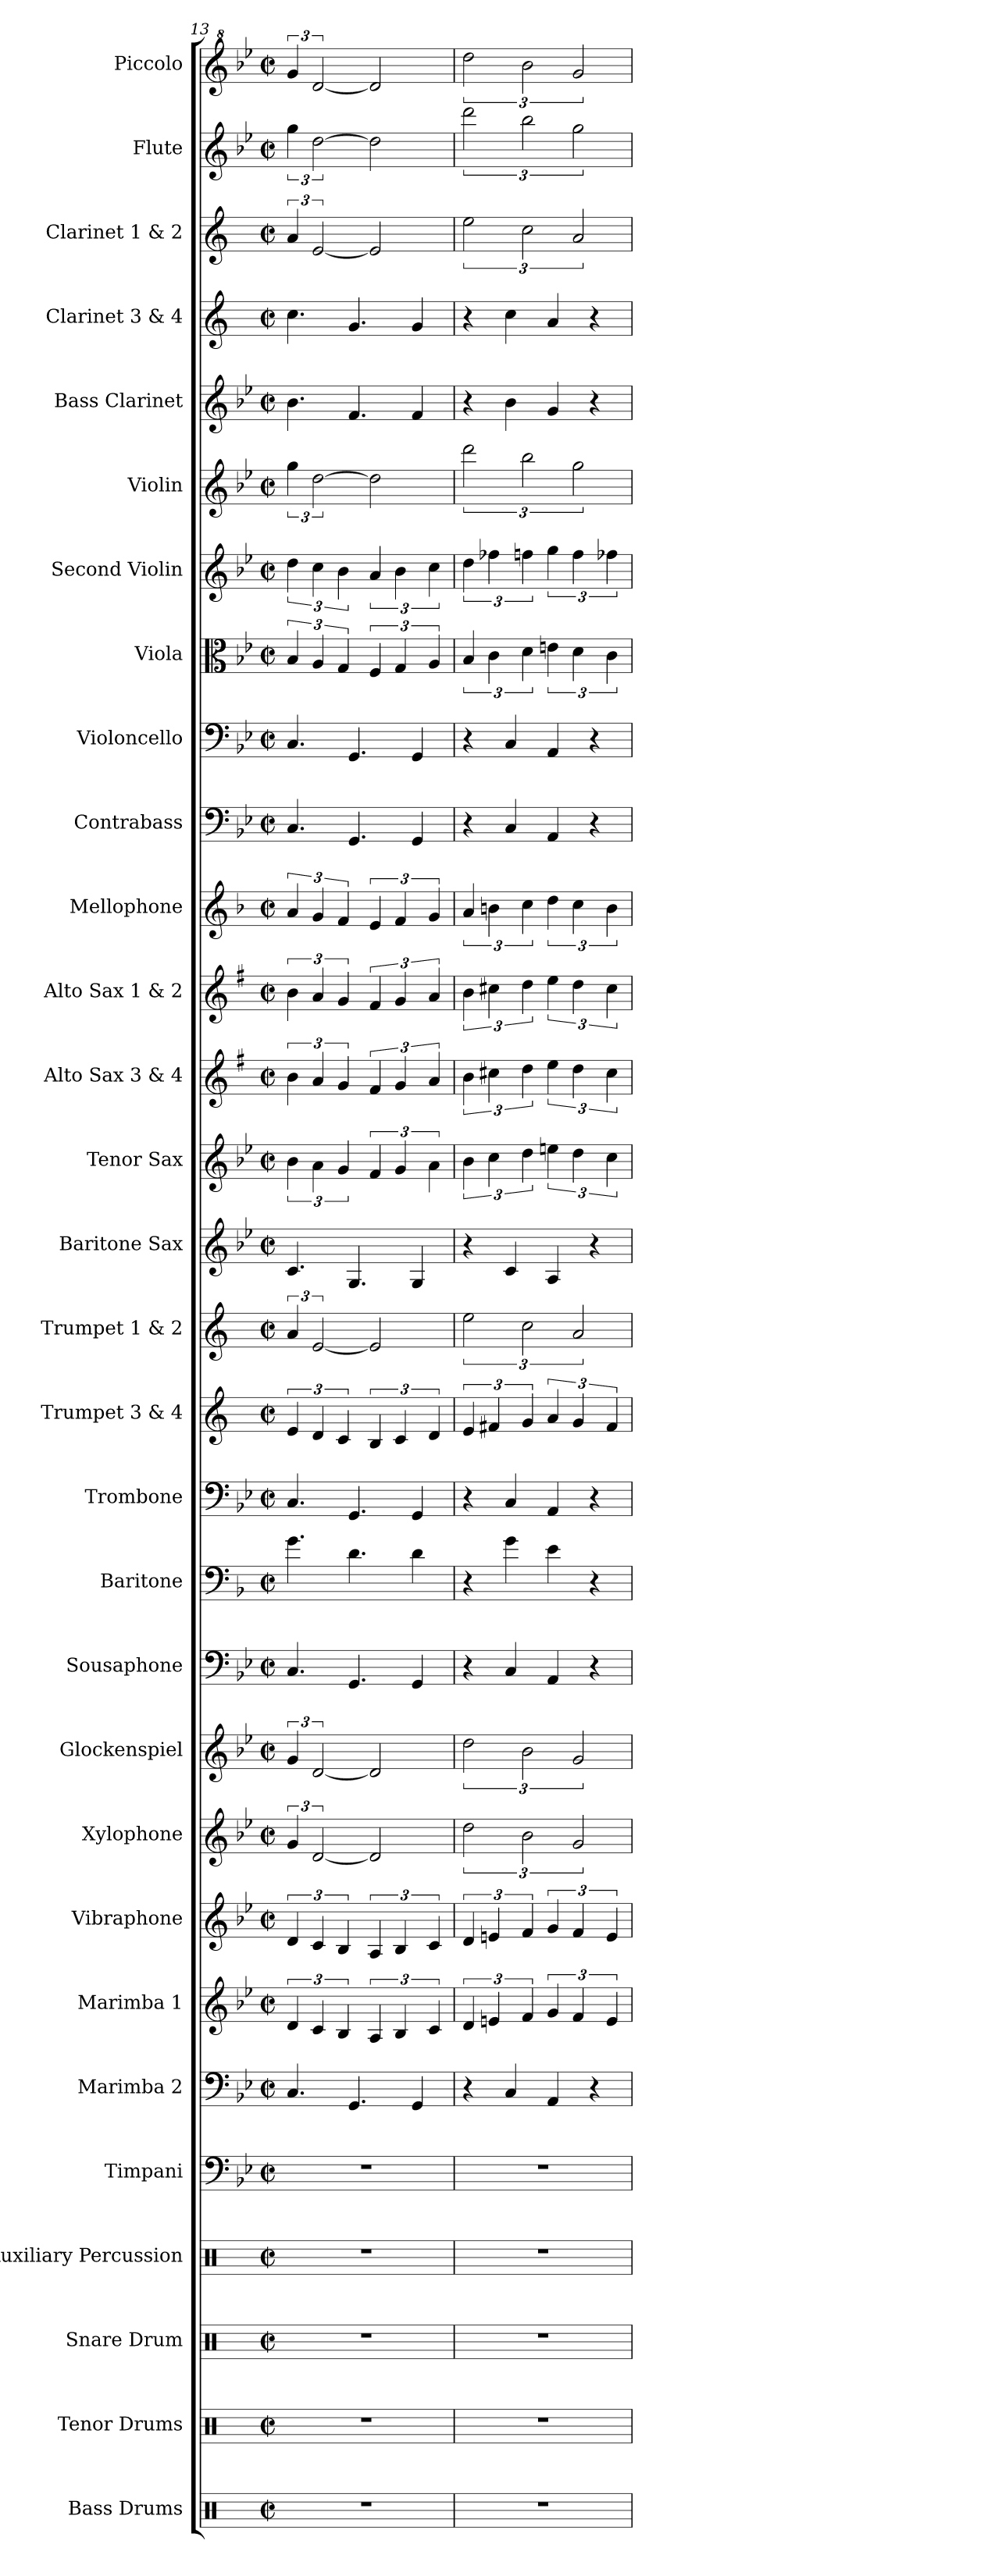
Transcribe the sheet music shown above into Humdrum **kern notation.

**kern	**kern	**kern	**kern	**kern	**kern	**kern	**kern	**kern	**kern	**kern	**kern	**kern	**kern	**kern	**kern	**kern	**kern	**kern	**kern	**kern	**kern	**kern	**kern	**kern	**kern	**kern	**kern	**kern	**kern
*part30	*part29	*part28	*part27	*part26	*part25	*part24	*part23	*part22	*part21	*part20	*part19	*part18	*part17	*part16	*part15	*part14	*part13	*part12	*part11	*part10	*part9	*part8	*part7	*part6	*part5	*part4	*part3	*part2	*part1
*staff30	*staff29	*staff28	*staff27	*staff26	*staff25	*staff24	*staff23	*staff22	*staff21	*staff20	*staff19	*staff18	*staff17	*staff16	*staff15	*staff14	*staff13	*staff12	*staff11	*staff10	*staff9	*staff8	*staff7	*staff6	*staff5	*staff4	*staff3	*staff2	*staff1
*I"Bass Drums	*I"Tenor Drums	*I"Snare Drum	*I"Auxiliary Percussion	*I"Timpani	*I"Marimba 2	*I"Marimba 1	*I"Vibraphone	*I"Xylophone	*I"Glockenspiel	*I"Sousaphone	*I"Baritone	*I"Trombone	*I"Trumpet 3 &amp; 4	*I"Trumpet 1 &amp; 2	*I"Baritone Sax	*I"Tenor Sax	*I"Alto Sax 3 &amp; 4	*I"Alto Sax 1 &amp; 2	*I"Mellophone	*I"Contrabass	*I"Violoncello	*I"Viola	*I"Second Violin	*I"Violin	*I"Bass Clarinet	*I"Clarinet 3 &amp; 4	*I"Clarinet 1 &amp; 2	*I"Flute	*I"Piccolo
*I'B.D.	*I'T.D.	*I'S.D.	*I'Aux. Perc.	*I'Timp.	*I'Mrm. 2	*I'Mrm. 1	*I'Vib.	*I'Xyl.	*I'Glk.	*	*I'Bar.	*I'Tbn.	*I'Tpt. 3&amp;4	*I'Tpt. 1&amp;2	*I'Bari. Sax.	*I'T. Sax.	*I'A. Sax. 3&amp;4	*I'A. Sax. 1&amp;2	*I'Mph.	*I'Cb.	*I'Vc.	*I'Vla.	*I'SVln.	*I'Vln.	*I'B. Cl.	*I'Cl. 3&amp;4	*I'Cl. 1&amp;2	*I'Fl.	*I'Picc.
*clefX	*clefX	*clefX	*clefX	*clefF4	*clefF4	*clefG2	*clefG2	*clefG2	*clefG2	*clefF4	*clefF4	*clefF4	*clefG2	*clefG2	*clefG2	*clefG2	*clefG2	*clefG2	*clefG2	*clefF4	*clefF4	*clefC3	*clefG2	*clefG2	*clefG2	*clefG2	*clefG2	*clefG2	*clefG^2
*	*	*	*	*	*	*	*	*ITrd-7c-12	*ITrd-14c-24	*	*ITrd4c7	*	*ITrd1c2	*ITrd1c2	*ITrd12c21	*ITrd8c14	*ITrd5c9	*ITrd5c9	*ITrd4c7	*ITrd7c12	*	*	*	*	*ITrd8c14	*ITrd1c2	*ITrd1c2	*	*ITrd-7c-12
*k[]	*k[]	*k[]	*k[]	*k[b-e-]	*k[b-e-]	*k[b-e-]	*k[b-e-]	*k[b-e-]	*k[b-e-]	*k[b-e-]	*k[b-e-]	*k[b-e-]	*k[b-e-]	*k[b-e-]	*k[b-e-]	*k[b-e-]	*k[b-e-]	*k[b-e-]	*k[b-e-]	*k[b-e-]	*k[b-e-]	*k[b-e-]	*k[b-e-]	*k[b-e-]	*k[b-e-]	*k[b-e-]	*k[b-e-]	*k[b-e-]	*k[b-e-]
*M2/2	*M2/2	*M2/2	*M2/2	*M2/2	*M2/2	*M2/2	*M2/2	*M2/2	*M2/2	*M2/2	*M2/2	*M2/2	*M2/2	*M2/2	*M2/2	*M2/2	*M2/2	*M2/2	*M2/2	*M2/2	*M2/2	*M2/2	*M2/2	*M2/2	*M2/2	*M2/2	*M2/2	*M2/2	*M2/2
*met(c|)	*met(c|)	*met(c|)	*met(c|)	*met(c|)	*met(c|)	*met(c|)	*met(c|)	*met(c|)	*met(c|)	*met(c|)	*met(c|)	*met(c|)	*met(c|)	*met(c|)	*met(c|)	*met(c|)	*met(c|)	*met(c|)	*met(c|)	*met(c|)	*met(c|)	*met(c|)	*met(c|)	*met(c|)	*met(c|)	*met(c|)	*met(c|)	*met(c|)	*met(c|)
=13	=13	=13	=13	=13	=13	=13	=13	=13	=13	=13	=13	=13	=13	=13	=13	=13	=13	=13	=13	=13	=13	=13	=13	=13	=13	=13	=13	=13	=13
1r	1r	1r	1r	1r	4.C/	6d/	6d/	6gg/	6ggg/	4.C/	4.c\	4.C/	6d/	6g/	4.C/	6B-\	6d\	6d\	6d/	4.CC/	4.C/	6B-/	6dd\	6gg\	4.B-\	4.b-\	6g/	6gg\	6ggg/
.	.	.	.	.	.	6c/	6c/	[3dd/	[3ddd/	.	.	.	6c/	[3d/	.	6A\	6c/	6c/	6c/	.	.	6A/	6cc\	[3dd\	.	.	[3d/	[3dd\	[3ddd/
.	.	.	.	.	.	6B-/	6B-/	.	.	.	.	.	6B-/	.	.	6G/	6B-/	6B-/	6B-/	.	.	6G/	6b-\	.	.	.	.	.	.
.	.	.	.	.	4.GG/	.	.	.	.	4.GG/	4.G\	4.GG/	.	.	4.GG/	.	.	.	.	4.GGG/	4.GG/	.	.	.	4.F/	4.f/	.	.	.
.	.	.	.	.	.	6A/	6A/	2dd/]	2ddd/]	.	.	.	6A/	2d/]	.	6F/	6A/	6A/	6A/	.	.	6F/	6a/	2dd\]	.	.	2d/]	2dd\]	2ddd/]
.	.	.	.	.	.	6B-/	6B-/	.	.	.	.	.	6B-/	.	.	6G/	6B-/	6B-/	6B-/	.	.	6G/	6b-\	.	.	.	.	.	.
.	.	.	.	.	4GG/	.	.	.	.	4GG/	4G\	4GG/	.	.	4GG/	.	.	.	.	4GGG/	4GG/	.	.	.	4F/	4f/	.	.	.
.	.	.	.	.	.	6c/	6c/	.	.	.	.	.	6c/	.	.	6A\	6c/	6c/	6c/	.	.	6A/	6cc\	.	.	.	.	.	.
=14	=14	=14	=14	=14	=14	=14	=14	=14	=14	=14	=14	=14	=14	=14	=14	=14	=14	=14	=14	=14	=14	=14	=14	=14	=14	=14	=14	=14	=14
1r	1r	1r	1r	1r	4r	6d/	6d/	3ddd\	3dddd\	4r	4r	4r	6d/	3dd\	4r	6B-\	6d\	6d\	6d/	4r	4r	6B-/	6dd\	3ddd\	4r	4r	3dd\	3ddd\	3dddd\
.	.	.	.	.	.	6en/	6en/	.	.	.	.	.	6en/	.	.	6c\	6en\	6en\	6en\	.	.	6c\	6ff-X\	.	.	.	.	.	.
.	.	.	.	.	4C/	.	.	.	.	4C/	4c\	4C/	.	.	4C/	.	.	.	.	4CC/	4C/	.	.	.	4B-\	4b-\	.	.	.
.	.	.	.	.	.	6f/	6f/	3bb-\	3bbb-\	.	.	.	6f/	3b-\	.	6d\	6f\	6f\	6f\	.	.	6d\	6ffn\	3bb-\	.	.	3b-\	3bb-\	3bbb-\
.	.	.	.	.	4AA/	6g/	6g/	.	.	4AA/	4A\	4AA/	6g/	.	4AA/	6en\	6g\	6g\	6g\	4AAA/	4AA/	6en\	6gg\	.	4G/	4g/	.	.	.
.	.	.	.	.	.	6f/	6f/	3gg/	3ggg/	.	.	.	6f/	3g/	.	6d\	6f\	6f\	6f\	.	.	6d\	6ff\	3gg\	.	.	3g/	3gg\	3ggg/
.	.	.	.	.	4r	.	.	.	.	4r	4r	4r	.	.	4r	.	.	.	.	4r	4r	.	.	.	4r	4r	.	.	.
.	.	.	.	.	.	6e/	6e/	.	.	.	.	.	6e/	.	.	6c\	6e\	6e\	6e\	.	.	6c\	6ff-X\	.	.	.	.	.	.
=	=	=	=	=	=	=	=	=	=	=	=	=	=	=	=	=	=	=	=	=	=	=	=	=	=	=	=	=	=
*-	*-	*-	*-	*-	*-	*-	*-	*-	*-	*-	*-	*-	*-	*-	*-	*-	*-	*-	*-	*-	*-	*-	*-	*-	*-	*-	*-	*-	*-
